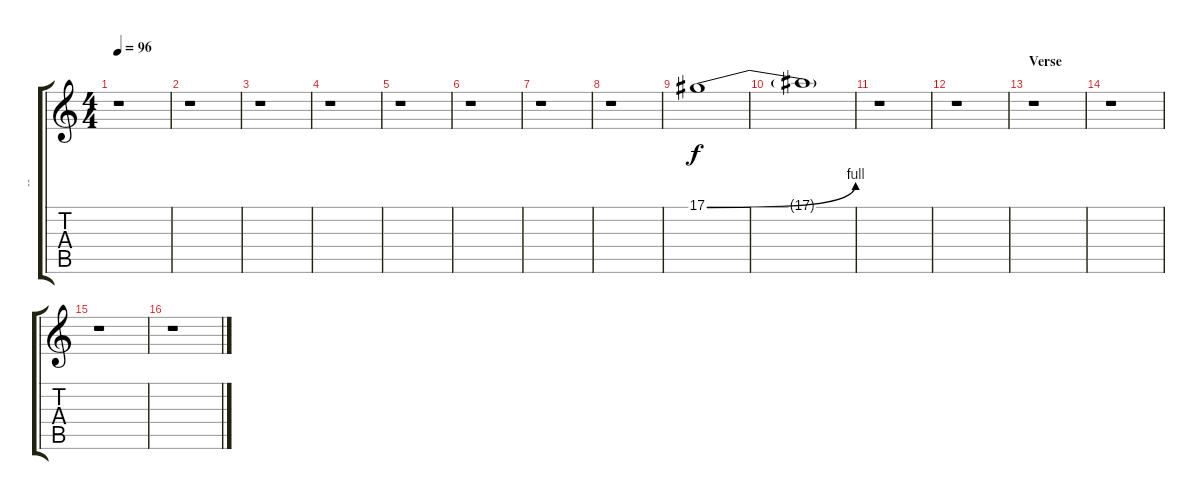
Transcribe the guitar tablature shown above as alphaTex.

\track ("--" "--") {instrument synthstrings1}
\staff {score tabs}
\tuning (Eb4 Bb3 Gb3 Db3 Ab2 Eb2) {hide}
\ts (4 4)
\tempo 96
\clef g2
\ks c
r.1{dy f instrument synthstrings1} |
r.1 |
r.1 |
r.1 |
r.1 |
r.1 |
r.1 |
r.1{volume 16} |
17.1{be (bend 0 0 60 4)}.1{volume 0 instrument distortionguitar} |
17.1{t}.1 |
r.1{volume 11 instrument synthstrings1} |
r.1 |
\section ("" "Verse")
r.1 |
r.1 |
r.1 |
r.1
